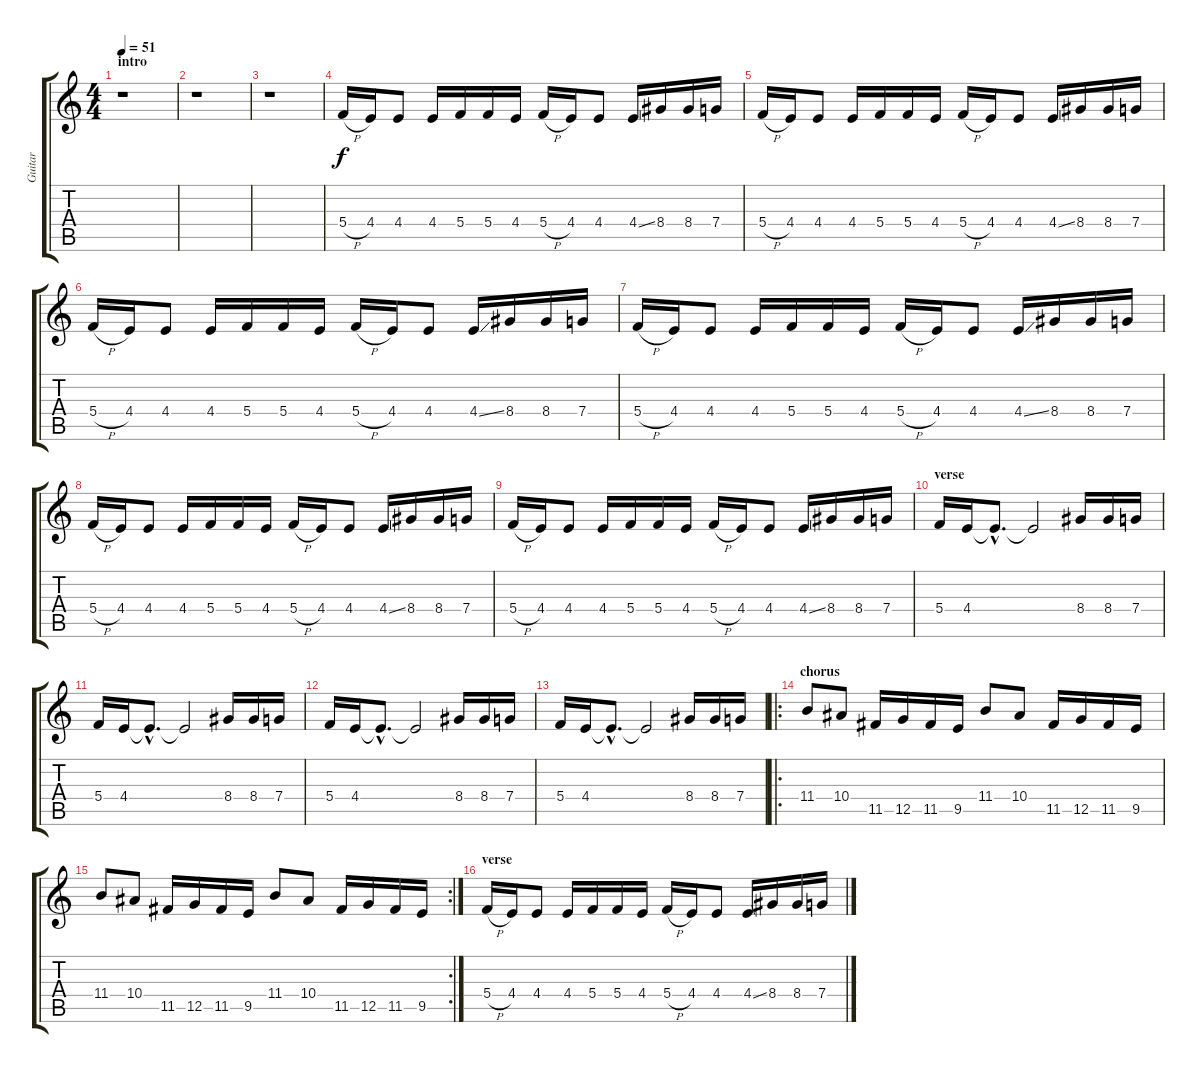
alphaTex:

\track ("Guitar" "Guitar") {instrument distortionguitar}
\staff {score tabs}
\tuning (D4 A3 F3 C3 G2 D2) {hide}
\ts (4 4)
\section ("" "intro")
\tempo 51
\clef g2
\ks c
r.1{dy f balance 8 instrument distortionguitar} |
r.1 |
r.1 |
5.4{h}.16{balance 13} 4.4.16 4.4.8 4.4.16 5.4.16 5.4.16 4.4.16 5.4{h}.16 4.4.16 4.4.8 4.4{ss}.16 8.4.16 8.4.16 7.4.16 |
5.4{h}.16 4.4.16 4.4.8 4.4.16 5.4.16 5.4.16 4.4.16 5.4{h}.16 4.4.16 4.4.8 4.4{ss}.16 8.4.16 8.4.16 7.4.16 |
5.4{h}.16{volume 12 balance 9} 4.4.16 4.4.8 4.4.16 5.4.16 5.4.16 4.4.16 5.4{h}.16 4.4.16 4.4.8 4.4{ss}.16 8.4.16 8.4.16 7.4.16 |
5.4{h}.16 4.4.16 4.4.8 4.4.16 5.4.16 5.4.16 4.4.16 5.4{h}.16 4.4.16 4.4.8 4.4{ss}.16 8.4.16 8.4.16 7.4.16 |
5.4{h}.16 4.4.16 4.4.8 4.4.16 5.4.16 5.4.16 4.4.16 5.4{h}.16 4.4.16 4.4.8 4.4{ss}.16 8.4.16 8.4.16 7.4.16 |
5.4{h}.16 4.4.16 4.4.8 4.4.16 5.4.16 5.4.16 4.4.16 5.4{h}.16 4.4.16 4.4.8 4.4{ss}.16 8.4.16 8.4.16 7.4.16 |
\section ("" "verse")
5.4.16{volume 9 balance 8} 4.4.16 4.4{hac t}.8{d} 4.4{t}.2{volume 13} 8.4.16{volume 9} 8.4.16 7.4.16 |
5.4.16 4.4.16 4.4{hac t}.8{d} 4.4{t}.2{volume 13} 8.4.16{volume 9} 8.4.16 7.4.16 |
5.4.16 4.4.16 4.4{hac t}.8{d} 4.4{t}.2{volume 13} 8.4.16{volume 9} 8.4.16 7.4.16 |
5.4.16 4.4.16 4.4{hac t}.8{d} 4.4{t}.2{volume 13} 8.4.16{volume 9} 8.4.16 7.4.16 |
\ro
\section ("" "chorus")
11.4.8{volume 13} 10.4.8 11.5.16 12.5.16 11.5.16 9.5.16 11.4.8 10.4.8 11.5.16 12.5.16 11.5.16 9.5.16 |
\rc 2
11.4.8 10.4.8 11.5.16 12.5.16 11.5.16 9.5.16 11.4.8 10.4.8 11.5.16 12.5.16 11.5.16 9.5.16 |
\section ("" "verse")
5.4{h}.16 4.4.16 4.4.8 4.4.16 5.4.16 5.4.16 4.4.16 5.4{h}.16 4.4.16 4.4.8 4.4{ss}.16 8.4.16 8.4.16 7.4.16
